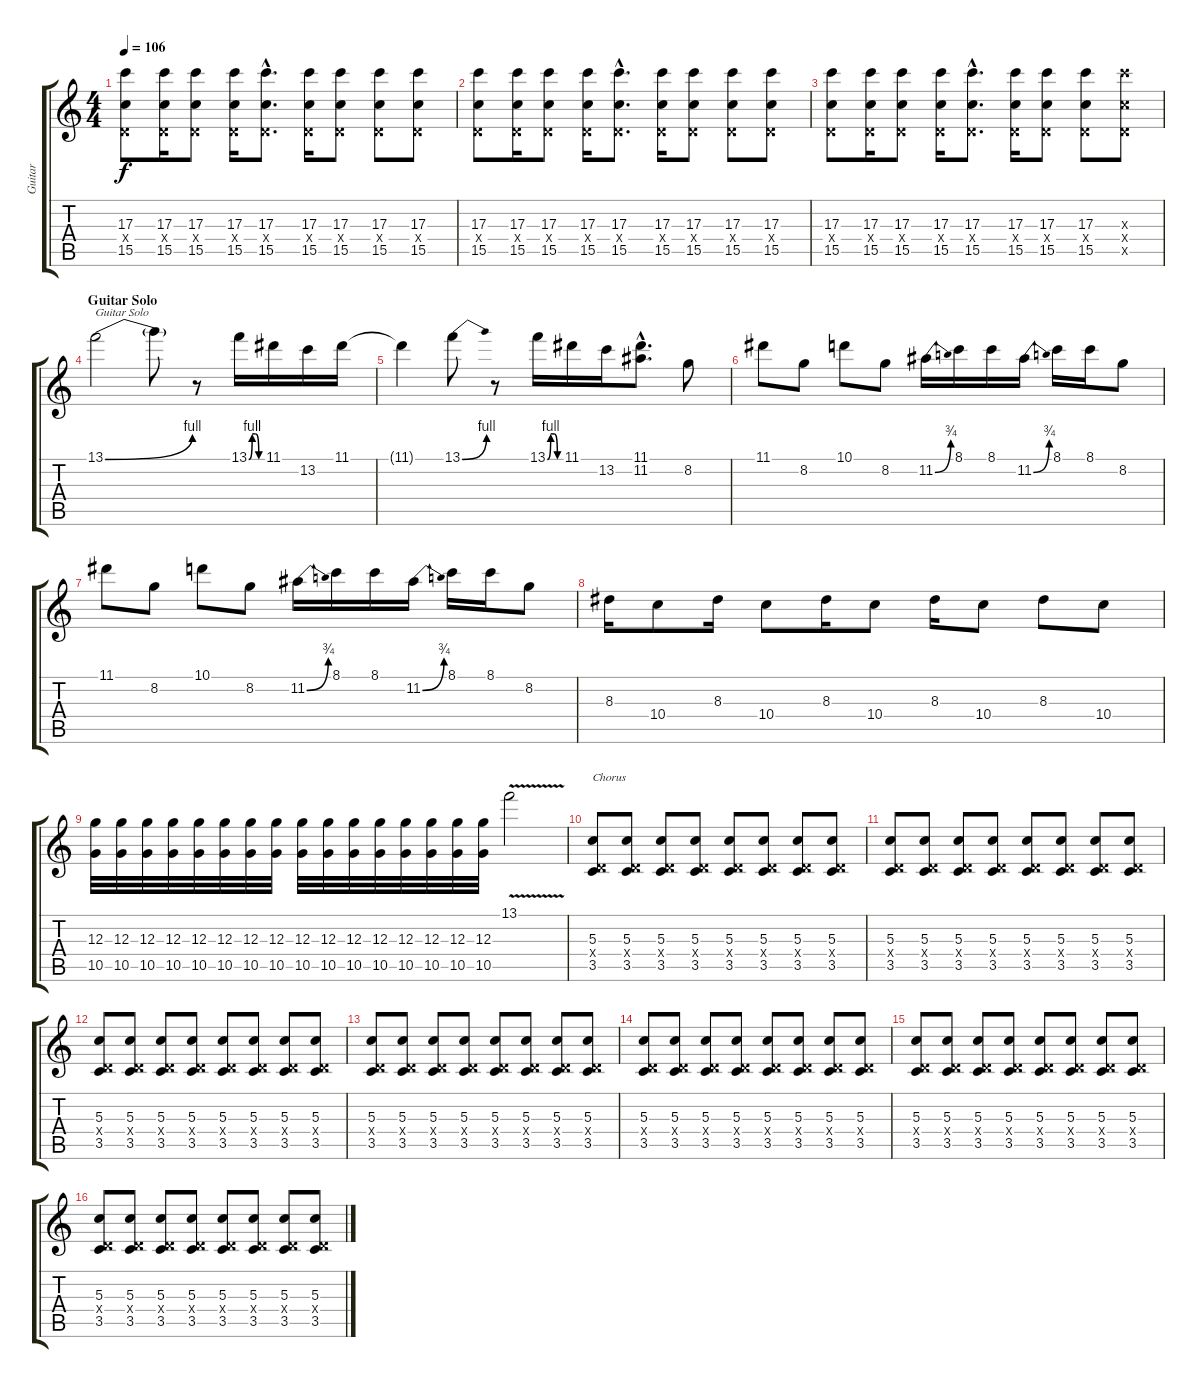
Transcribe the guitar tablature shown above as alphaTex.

\track ("Guitar" "Guitar") {instrument overdrivenguitar}
\staff {score tabs}
\tuning (E4 B3 G3 D3 A2 E2) {hide}
\ts (4 4)
\tempo 106
\clef g2
\ks c
(17.3 0.4{x} 15.5).8{dy f} (17.3 0.4{x} 15.5).16 (17.3 0.4{x} 15.5).8 (17.3 0.4{x} 15.5).16 (17.3{hac} 0.4{hac x} 15.5{hac}).8{d} (17.3 0.4{x} 15.5).16 (17.3 0.4{x} 15.5).8 (17.3 0.4{x} 15.5).8 (17.3 0.4{x} 15.5).8 |
(17.3 0.4{x} 15.5).8 (17.3 0.4{x} 15.5).16 (17.3 0.4{x} 15.5).8 (17.3 0.4{x} 15.5).16 (17.3{hac} 0.4{hac x} 15.5{hac}).8{d} (17.3 0.4{x} 15.5).16 (17.3 0.4{x} 15.5).8 (17.3 0.4{x} 15.5).8 (17.3 0.4{x} 15.5).8 |
(17.3 0.4{x} 15.5).8 (17.3 0.4{x} 15.5).16 (17.3 0.4{x} 15.5).8 (17.3 0.4{x} 15.5).16 (17.3{hac} 0.4{hac x} 15.5{hac}).8{d} (17.3 0.4{x} 15.5).16 (17.3 0.4{x} 15.5).8 (17.3 0.4{x} 15.5).8 (17.3{x} 0.4{x} 15.5{x}).8 |
\section ("" "Guitar Solo")
13.1{be (bend 0 0 60 4)}.2{txt "Guitar Solo"} 13.1{t}.8 r.8 13.1{be (custom 0 0 15 4 30 4 45 0 60 0)}.16 11.1.16 13.2.16 11.1.16 |
11.1{t}.4 13.1{be (bend 0 0 60 4)}.8 r.8 13.1{be (custom 0 0 15 4 30 4 45 0 60 0)}.16 11.1.16 13.2.16 (11.1{hac} 11.2{hac}).8{d} 8.2.8 |
11.1.8 8.2.8 10.1.8 8.2.8 11.2{be (bend 0 0 60 3)}.16 8.1.16 8.1.16 11.2{be (bend 0 0 60 3)}.16 8.1.16 8.1.16 8.2.8 |
11.1.8 8.2.8 10.1.8 8.2.8 11.2{be (bend 0 0 60 3)}.16 8.1.16 8.1.16 11.2{be (bend 0 0 60 3)}.16 8.1.16 8.1.16 8.2.8 |
8.3.16 10.4.8 8.3.16 10.4.8 8.3.16 10.4.8 8.3.16 10.4.8 8.3.8 10.4.8 |
(12.3 10.5).32 (12.3 10.5).32 (12.3 10.5).32 (12.3 10.5).32 (12.3 10.5).32 (12.3 10.5).32 (12.3 10.5).32 (12.3 10.5).32 (12.3 10.5).32 (12.3 10.5).32 (12.3 10.5).32 (12.3 10.5).32 (12.3 10.5).32 (12.3 10.5).32 (12.3 10.5).32 (12.3 10.5).32 13.1{v}.2 |
(5.3 0.4{x} 3.5).8{txt "Chorus"} (5.3 0.4{x} 3.5).8 (5.3 0.4{x} 3.5).8 (5.3 0.4{x} 3.5).8 (5.3 0.4{x} 3.5).8 (5.3 0.4{x} 3.5).8 (5.3 0.4{x} 3.5).8 (5.3 0.4{x} 3.5).8 |
(5.3 0.4{x} 3.5).8 (5.3 0.4{x} 3.5).8 (5.3 0.4{x} 3.5).8 (5.3 0.4{x} 3.5).8 (5.3 0.4{x} 3.5).8 (5.3 0.4{x} 3.5).8 (5.3 0.4{x} 3.5).8 (5.3 0.4{x} 3.5).8 |
(5.3 0.4{x} 3.5).8 (5.3 0.4{x} 3.5).8 (5.3 0.4{x} 3.5).8 (5.3 0.4{x} 3.5).8 (5.3 0.4{x} 3.5).8 (5.3 0.4{x} 3.5).8 (5.3 0.4{x} 3.5).8 (5.3 0.4{x} 3.5).8 |
(5.3 0.4{x} 3.5).8 (5.3 0.4{x} 3.5).8 (5.3 0.4{x} 3.5).8 (5.3 0.4{x} 3.5).8 (5.3 0.4{x} 3.5).8 (5.3 0.4{x} 3.5).8 (5.3 0.4{x} 3.5).8 (5.3 0.4{x} 3.5).8 |
(5.3 0.4{x} 3.5).8 (5.3 0.4{x} 3.5).8 (5.3 0.4{x} 3.5).8 (5.3 0.4{x} 3.5).8 (5.3 0.4{x} 3.5).8 (5.3 0.4{x} 3.5).8 (5.3 0.4{x} 3.5).8 (5.3 0.4{x} 3.5).8 |
(5.3 0.4{x} 3.5).8 (5.3 0.4{x} 3.5).8 (5.3 0.4{x} 3.5).8 (5.3 0.4{x} 3.5).8 (5.3 0.4{x} 3.5).8 (5.3 0.4{x} 3.5).8 (5.3 0.4{x} 3.5).8 (5.3 0.4{x} 3.5).8 |
(5.3 0.4{x} 3.5).8 (5.3 0.4{x} 3.5).8 (5.3 0.4{x} 3.5).8 (5.3 0.4{x} 3.5).8 (5.3 0.4{x} 3.5).8 (5.3 0.4{x} 3.5).8 (5.3 0.4{x} 3.5).8 (5.3 0.4{x} 3.5).8
